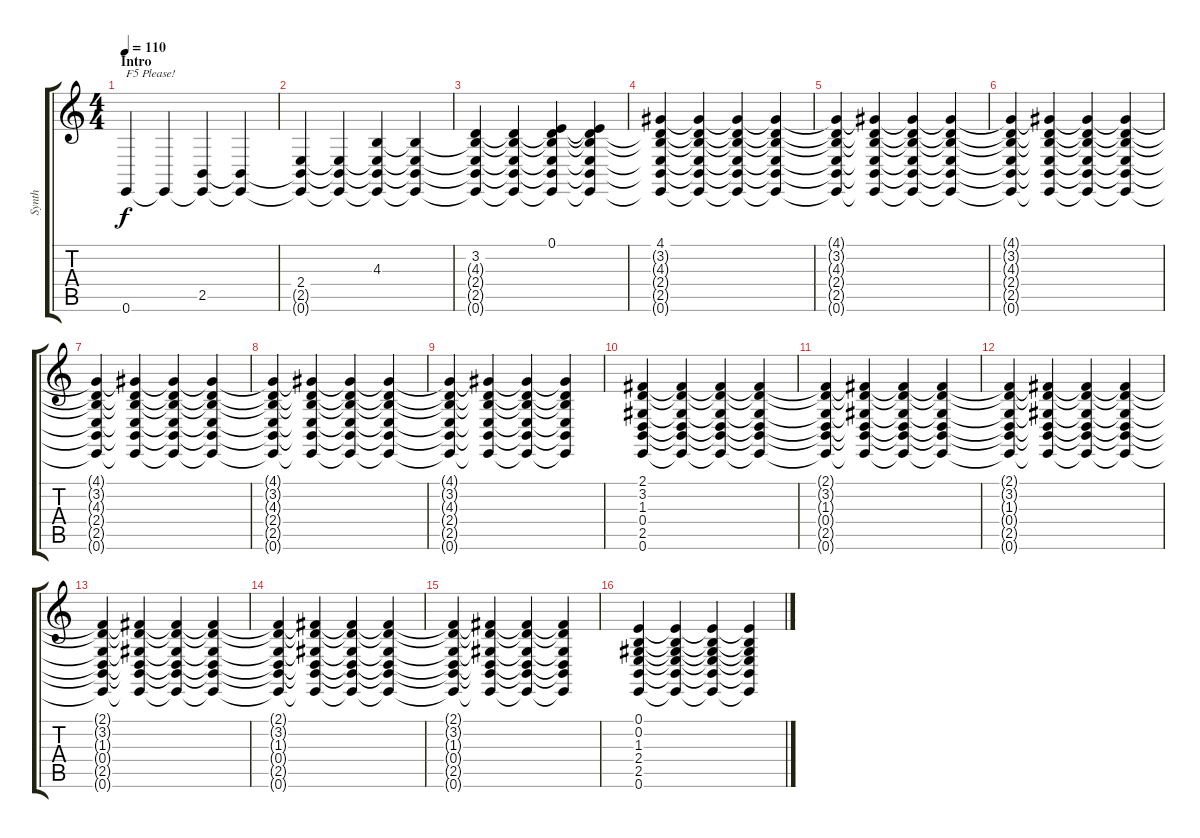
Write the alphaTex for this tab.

\track ("Synth " "Synth ") {instrument pad8sweep}
\staff {score tabs}
\tuning (E4 B3 G3 D3 A2 E2) {hide}
\ts (4 4)
\section ("" "Intro")
\tempo 110
\clef g2
\ks c
0.6.4{txt "F5 Please!" dy f instrument pad8sweep} 0.6{t}.4 (2.5 0.6{t}).4 (2.5{t} 0.6{t}).4 |
(2.4 2.5{t} 0.6{t}).4 (2.4{t} 2.5{t} 0.6{t}).4 (4.3 2.4{t} 2.5{t} 0.6{t}).4 (4.3{t} 2.4{t} 2.5{t} 0.6{t}).4 |
(3.2 4.3{t} 2.4{t} 2.5{t} 0.6{t}).4 (3.2{t} 4.3{t} 2.4{t} 2.5{t} 0.6{t}).4 (0.1 3.2{t} 4.3{t} 2.4{t} 2.5{t} 0.6{t}).4 (0.1{t} 3.2{t} 4.3{t} 2.4{t} 2.5{t} 0.6{t}).4 |
(4.1 3.2{t} 4.3{t} 2.4{t} 2.5{t} 0.6{t}).4 (4.1{t} 3.2{t} 4.3{t} 2.4{t} 2.5{t} 0.6{t}).4 (4.1{t} 3.2{t} 4.3{t} 2.4{t} 2.5{t} 0.6{t}).4 (4.1{t} 3.2{t} 4.3{t} 2.4{t} 2.5{t} 0.6{t}).4 |
(4.1{t} 3.2{t} 4.3{t} 2.4{t} 2.5{t} 0.6{t}).4{volume 11} (4.1{t} 3.2{t} 4.3{t} 2.4{t} 2.5{t} 0.6{t}).4{volume 10} (4.1{t} 3.2{t} 4.3{t} 2.4{t} 2.5{t} 0.6{t}).4{volume 9} (4.1{t} 3.2{t} 4.3{t} 2.4{t} 2.5{t} 0.6{t}).4{volume 8} |
(4.1{t} 3.2{t} 4.3{t} 2.4{t} 2.5{t} 0.6{t}).4{volume 8} (4.1{t} 3.2{t} 4.3{t} 2.4{t} 2.5{t} 0.6{t}).4 (4.1{t} 3.2{t} 4.3{t} 2.4{t} 2.5{t} 0.6{t}).4 (4.1{t} 3.2{t} 4.3{t} 2.4{t} 2.5{t} 0.6{t}).4 |
(4.1{t} 3.2{t} 4.3{t} 2.4{t} 2.5{t} 0.6{t}).4{volume 8} (4.1{t} 3.2{t} 4.3{t} 2.4{t} 2.5{t} 0.6{t}).4 (4.1{t} 3.2{t} 4.3{t} 2.4{t} 2.5{t} 0.6{t}).4 (4.1{t} 3.2{t} 4.3{t} 2.4{t} 2.5{t} 0.6{t}).4 |
(4.1{t} 3.2{t} 4.3{t} 2.4{t} 2.5{t} 0.6{t}).4{volume 8} (4.1{t} 3.2{t} 4.3{t} 2.4{t} 2.5{t} 0.6{t}).4 (4.1{t} 3.2{t} 4.3{t} 2.4{t} 2.5{t} 0.6{t}).4 (4.1{t} 3.2{t} 4.3{t} 2.4{t} 2.5{t} 0.6{t}).4 |
(4.1{t} 3.2{t} 4.3{t} 2.4{t} 2.5{t} 0.6{t}).4{volume 8} (4.1{t} 3.2{t} 4.3{t} 2.4{t} 2.5{t} 0.6{t}).4 (4.1{t} 3.2{t} 4.3{t} 2.4{t} 2.5{t} 0.6{t}).4 (4.1{t} 3.2{t} 4.3{t} 2.4{t} 2.5{t} 0.6{t}).4 |
(2.1 3.2 1.3 0.4 2.5 0.6).4{volume 8} (2.1{t} 3.2{t} 1.3{t} 0.4{t} 2.5{t} 0.6{t}).4 (2.1{t} 3.2{t} 1.3{t} 0.4{t} 2.5{t} 0.6{t}).4 (2.1{t} 3.2{t} 1.3{t} 0.4{t} 2.5{t} 0.6{t}).4 |
(2.1{t} 3.2{t} 1.3{t} 0.4{t} 2.5{t} 0.6{t}).4{volume 8} (2.1{t} 3.2{t} 1.3{t} 0.4{t} 2.5{t} 0.6{t}).4 (2.1{t} 3.2{t} 1.3{t} 0.4{t} 2.5{t} 0.6{t}).4 (2.1{t} 3.2{t} 1.3{t} 0.4{t} 2.5{t} 0.6{t}).4 |
(2.1{t} 3.2{t} 1.3{t} 0.4{t} 2.5{t} 0.6{t}).4{volume 8} (2.1{t} 3.2{t} 1.3{t} 0.4{t} 2.5{t} 0.6{t}).4 (2.1{t} 3.2{t} 1.3{t} 0.4{t} 2.5{t} 0.6{t}).4 (2.1{t} 3.2{t} 1.3{t} 0.4{t} 2.5{t} 0.6{t}).4 |
(2.1{t} 3.2{t} 1.3{t} 0.4{t} 2.5{t} 0.6{t}).4{volume 8} (2.1{t} 3.2{t} 1.3{t} 0.4{t} 2.5{t} 0.6{t}).4 (2.1{t} 3.2{t} 1.3{t} 0.4{t} 2.5{t} 0.6{t}).4 (2.1{t} 3.2{t} 1.3{t} 0.4{t} 2.5{t} 0.6{t}).4 |
(2.1{t} 3.2{t} 1.3{t} 0.4{t} 2.5{t} 0.6{t}).4{volume 8} (2.1{t} 3.2{t} 1.3{t} 0.4{t} 2.5{t} 0.6{t}).4 (2.1{t} 3.2{t} 1.3{t} 0.4{t} 2.5{t} 0.6{t}).4 (2.1{t} 3.2{t} 1.3{t} 0.4{t} 2.5{t} 0.6{t}).4 |
(2.1{t} 3.2{t} 1.3{t} 0.4{t} 2.5{t} 0.6{t}).4{volume 8} (2.1{t} 3.2{t} 1.3{t} 0.4{t} 2.5{t} 0.6{t}).4 (2.1{t} 3.2{t} 1.3{t} 0.4{t} 2.5{t} 0.6{t}).4 (2.1{t} 3.2{t} 1.3{t} 0.4{t} 2.5{t} 0.6{t}).4 |
(0.1 0.2 1.3 2.4 2.5 0.6).4{volume 8} (0.1{t} 0.2{t} 1.3{t} 2.4{t} 2.5{t} 0.6{t}).4 (0.1{t} 0.2{t} 1.3{t} 2.4{t} 2.5{t} 0.6{t}).4 (0.1{t} 0.2{t} 1.3{t} 2.4{t} 2.5{t} 0.6{t}).4
